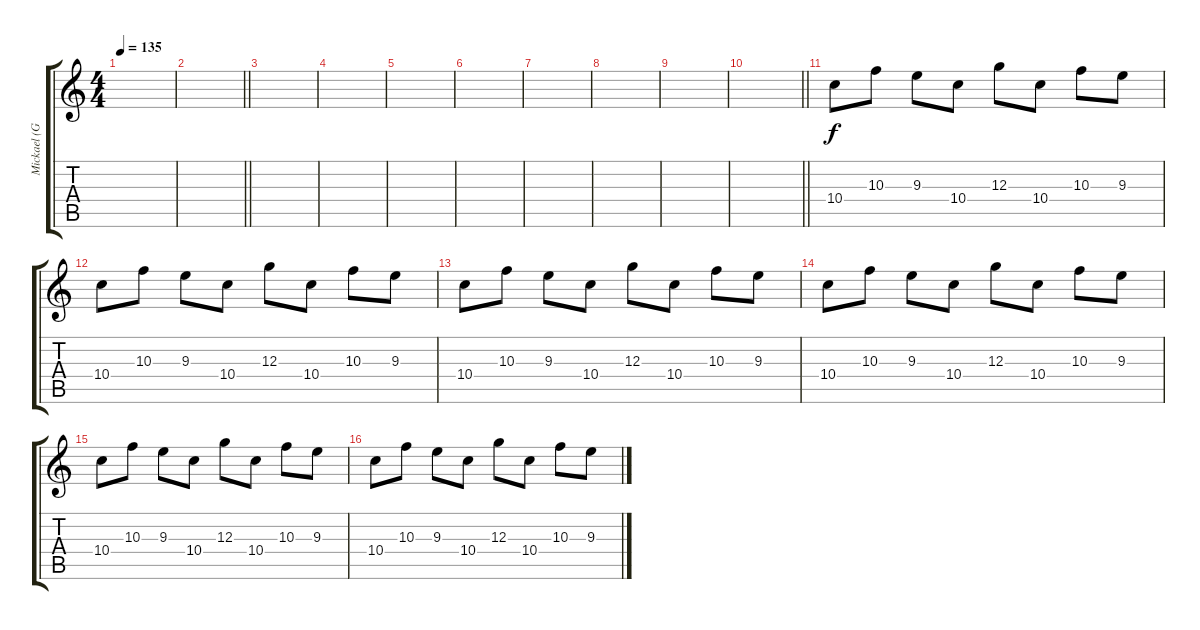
\track ("Mickael (Guitare_01)" "Mickael (G") {instrument overdrivenguitar}
\staff {score tabs}
\tuning (E4 B3 G3 D3 A2 E2) {hide}
\ts (4 4)
\tempo 135
\clef g2
\ks c
|
\barLineRight lightlight
|
|
|
|
|
|
|
|
\barLineRight lightlight
|
10.4.8 10.3.8 9.3.8 10.4.8 12.3.8 10.4.8 10.3.8 9.3.8 |
10.4.8 10.3.8 9.3.8 10.4.8 12.3.8 10.4.8 10.3.8 9.3.8 |
10.4.8 10.3.8 9.3.8 10.4.8 12.3.8 10.4.8 10.3.8 9.3.8 |
10.4.8 10.3.8 9.3.8 10.4.8 12.3.8 10.4.8 10.3.8 9.3.8 |
10.4.8 10.3.8 9.3.8 10.4.8 12.3.8 10.4.8 10.3.8 9.3.8 |
10.4.8 10.3.8 9.3.8 10.4.8 12.3.8 10.4.8 10.3.8 9.3.8
